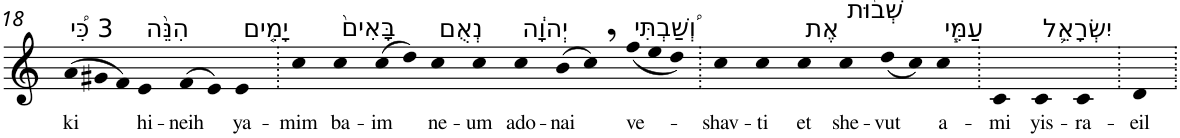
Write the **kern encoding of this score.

**kern	**text
*part1	*part1
*staff1	*staff1
*I"Piano	*
*I'Pno	*
!!LO:PB:g=z
*clefG2	*
*k[]	*
*Xtuplet	*
=18	=18
!LO:TX:a:t=3 כִּ֠י	!
!	!LO:LY:b
(>12a	ki
12g#X	.
12f)	.
!LO:TX:a:t=הִנֵּ֨ה	!
!	!LO:LY:b
4e	hi-
!	!LO:LY:b
(>8f	-neih
8e)	.
!LO:TX:a:t=יָמִ֤ים	!
!	!LO:LY:b
4e	ya-
=19.	=19.
!	!LO:LY:b
4cc	-mim
!LO:TX:a:t=בָּאִים֙	!
!	!LO:LY:b
4cc	ba-
!	!LO:LY:b
(>8cc	-im
8dd)	.
!LO:TX:a:t=נְאֻם	!
!	!LO:LY:b
4cc	ne-
!	!LO:LY:b
4cc	-um
!LO:TX:a:t=יְהוָ֔ה	!
!	!LO:LY:b
4cc	ado-
!	!LO:LY:b
(>8b	-nai
8cc,)	.
!LO:TX:a:t=וְ֠שַׁבְתִּי	!
!	!LO:LY:b
(<12ff	ve-
12ee	.
12dd)	.
=20.	=20.
!	!LO:LY:b
4cc	-shav-
!	!LO:LY:b
4cc	-ti
!LO:TX:a:t=אֶת	!
!	!LO:LY:b
4cc	et
!LO:TX:a:t=שְׁב֨וּת	!
!	!LO:LY:b
4cc	she-
!	!LO:LY:b
(<8dd	-vut
8cc)	.
!LO:TX:a:t=עַמִּ֧י	!
!	!LO:LY:b
4cc	a-
=21.	=21.
!	!LO:LY:b
4c	-mi
!LO:TX:a:t=יִשְׂרָאֵ֛ל	!
!	!LO:LY:b
4c	yis-
!	!LO:LY:b
4c	-ra-
=22.	=22.
!	!LO:LY:b
4d	-eil
=.	=.
*-	*-
